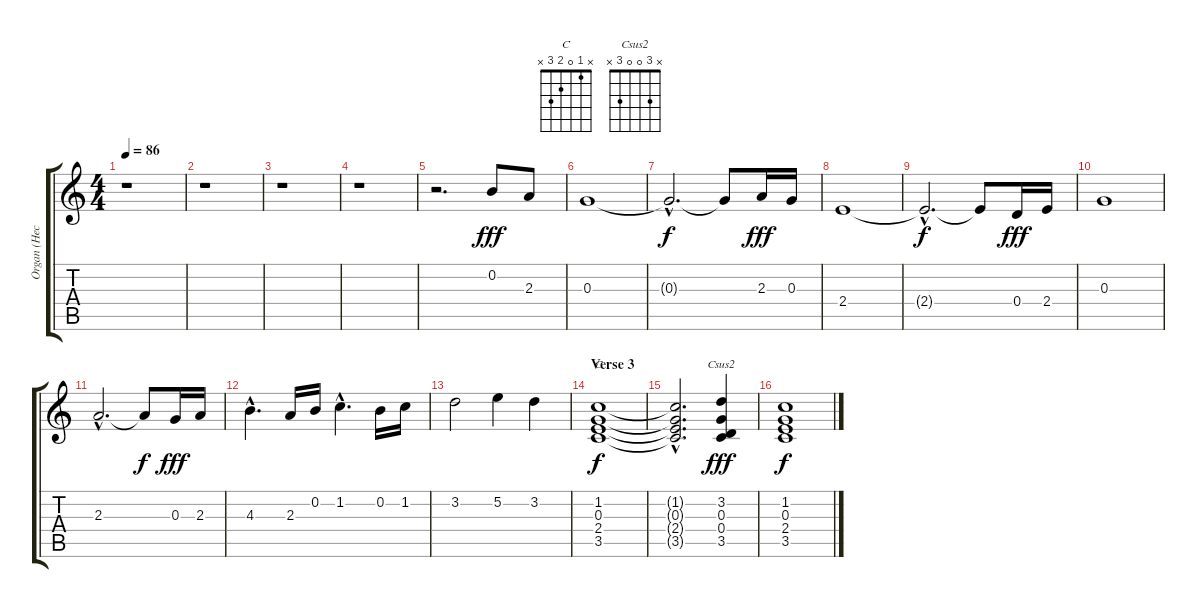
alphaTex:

\track ("Organ (Hecke)" "Organ (Hec") {instrument drawbarorgan}
\staff {score tabs}
\tuning (E5 B4 G4 D4 A3 E3) {hide}
\chord ("C" x 1 0 2 3 x)
\chord ("Csus2" x 3 0 0 3 x)
\ts (4 4)
\tempo 86
\clef g2
\ks c
r.1{dy fff} |
r.1 |
r.1 |
r.1 |
r.2{d} 0.2.8{volume 10} 2.3.8 |
0.3.1 |
0.3{hac t}.2{d dy f} 0.3{t}.8 2.3.16{dy fff} 0.3.16 |
2.4.1 |
2.4{hac t}.2{d dy f} 2.4{t}.8 0.4.16{dy fff} 2.4.16 |
0.3.1 |
2.3{hac}.2{d} 2.3{t}.8{dy f} 0.3.16{dy fff} 2.3.16 |
4.3{hac}.4{d} 2.3.16 0.2.16 1.2{hac}.4{d} 0.2.16 1.2.16 |
3.2.2 5.2.4 3.2.4 |
\section ("" "Verse 3")
(1.2 0.3 2.4 3.5).1{ch "C" dy f volume 7} |
(1.2{hac t} 0.3{hac t} 2.4{hac t} 3.5{hac t}).2{d} (3.2 0.3 0.4 3.5).4{ch "Csus2" dy fff} |
(1.2 0.3 2.4 3.5).1{dy f}
